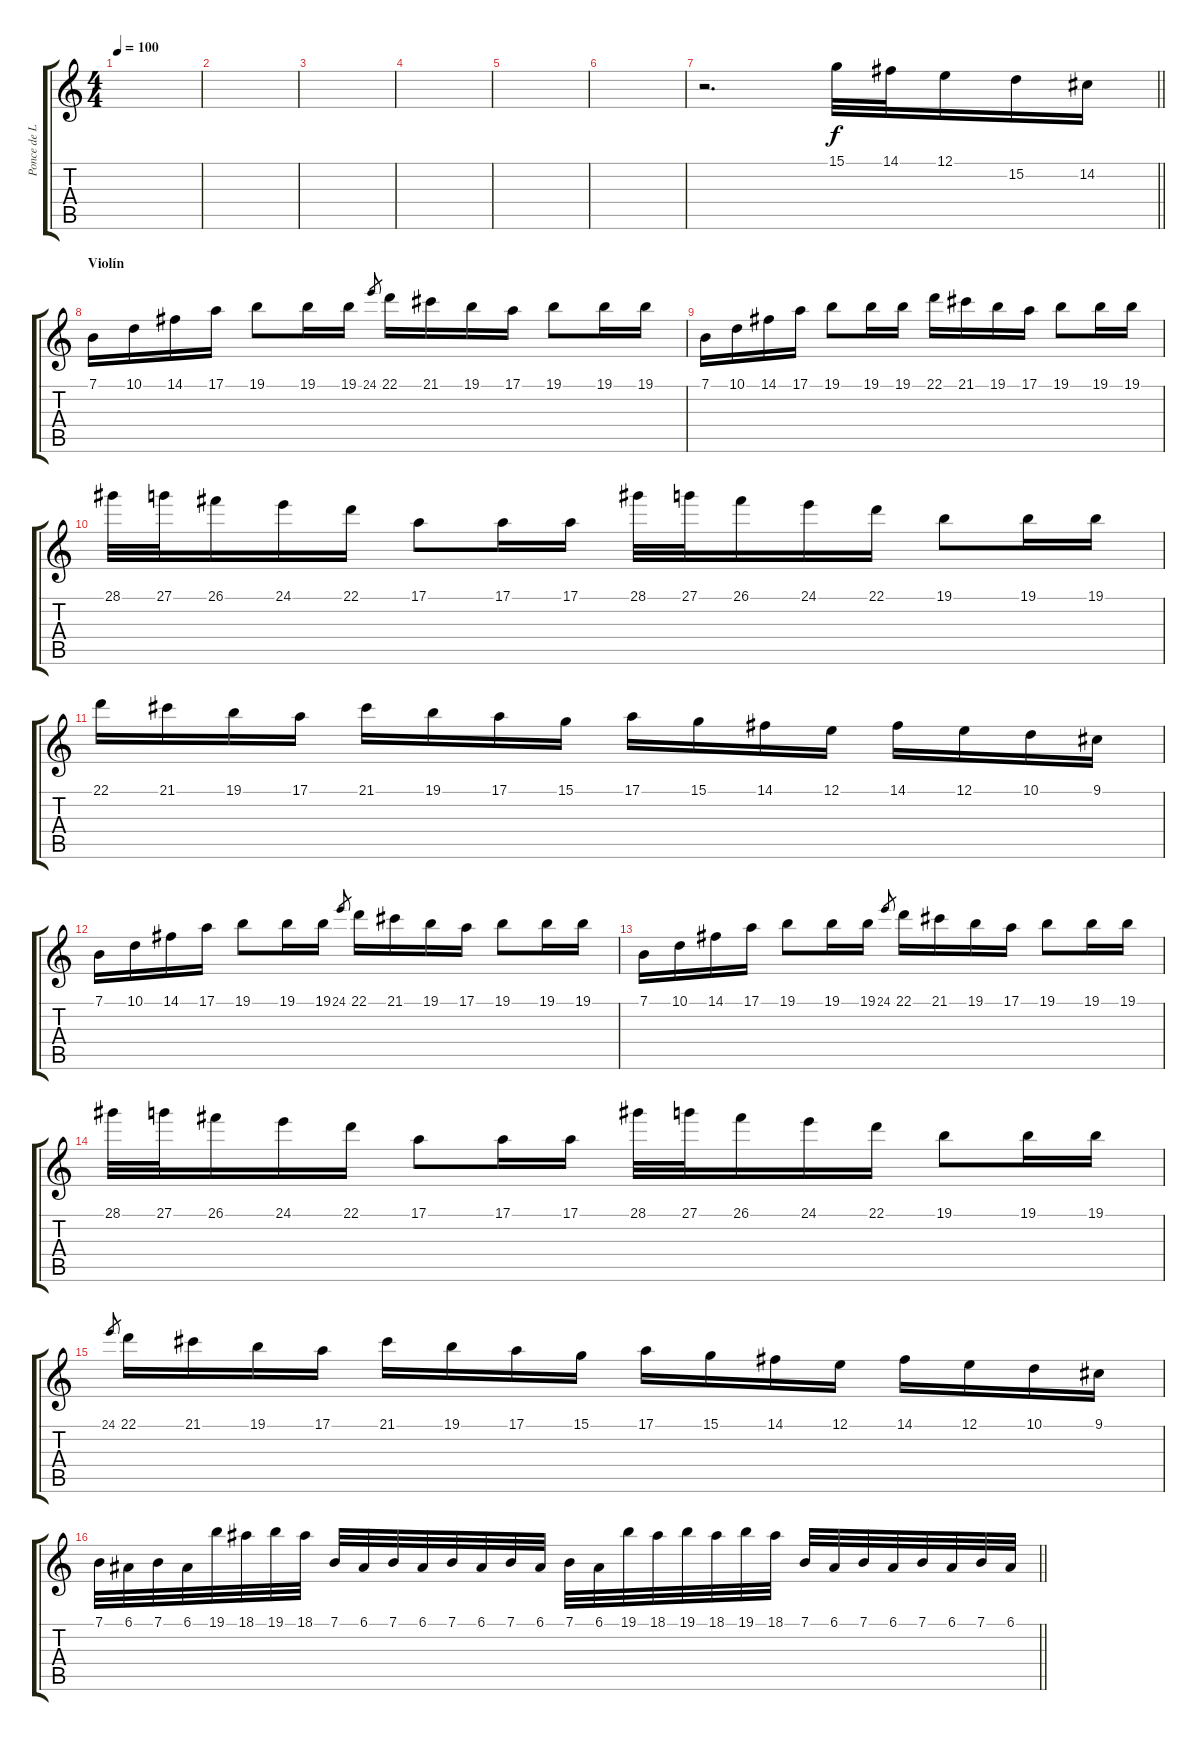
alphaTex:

\track ("Ponce de León" "Ponce de L") {instrument flute}
\staff {score tabs}
\tuning (E4 B3 G3 D3 A2 E2) {hide}
\ts (4 4)
\tempo 100
\clef g2
\ks c
|
|
|
|
|
|
\barLineRight lightlight
r.2{d} 15.1.32 14.1.32 12.1.16 15.2.16 14.2.16 |
\section ("" "Violín")
7.1.16 10.1.16 14.1.16 17.1.16 19.1.8 19.1.16 19.1.16 24.1.8{gr} 22.1.16 21.1.16 19.1.16 17.1.16 19.1.8 19.1.16 19.1.16 |
7.1.16 10.1.16 14.1.16 17.1.16 19.1.8 19.1.16 19.1.16 22.1.16 21.1.16 19.1.16 17.1.16 19.1.8 19.1.16 19.1.16 |
28.1.32 27.1.32 26.1.16 24.1.16 22.1.16 17.1.8 17.1.16 17.1.16 28.1.32 27.1.32 26.1.16 24.1.16 22.1.16 19.1.8 19.1.16 19.1.16 |
22.1.16 21.1.16 19.1.16 17.1.16 21.1.16 19.1.16 17.1.16 15.1.16 17.1.16 15.1.16 14.1.16 12.1.16 14.1.16 12.1.16 10.1.16 9.1.16 |
7.1.16 10.1.16 14.1.16 17.1.16 19.1.8 19.1.16 19.1.16 24.1.8{gr} 22.1.16 21.1.16 19.1.16 17.1.16 19.1.8 19.1.16 19.1.16 |
7.1.16 10.1.16 14.1.16 17.1.16 19.1.8 19.1.16 19.1.16 24.1.8{gr} 22.1.16 21.1.16 19.1.16 17.1.16 19.1.8 19.1.16 19.1.16 |
28.1.32 27.1.32 26.1.16 24.1.16 22.1.16 17.1.8 17.1.16 17.1.16 28.1.32 27.1.32 26.1.16 24.1.16 22.1.16 19.1.8 19.1.16 19.1.16 |
24.1.8{gr} 22.1.16 21.1.16 19.1.16 17.1.16 21.1.16 19.1.16 17.1.16 15.1.16 17.1.16 15.1.16 14.1.16 12.1.16 14.1.16 12.1.16 10.1.16 9.1.16 |
\barLineRight lightlight
7.1.32 6.1.32 7.1.32 6.1.32 19.1.32 18.1.32 19.1.32 18.1.32 7.1.32 6.1.32 7.1.32 6.1.32 7.1.32 6.1.32 7.1.32 6.1.32 7.1.32 6.1.32 19.1.32 18.1.32 19.1.32 18.1.32 19.1.32 18.1.32 7.1.32 6.1.32 7.1.32 6.1.32 7.1.32 6.1.32 7.1.32 6.1.32
